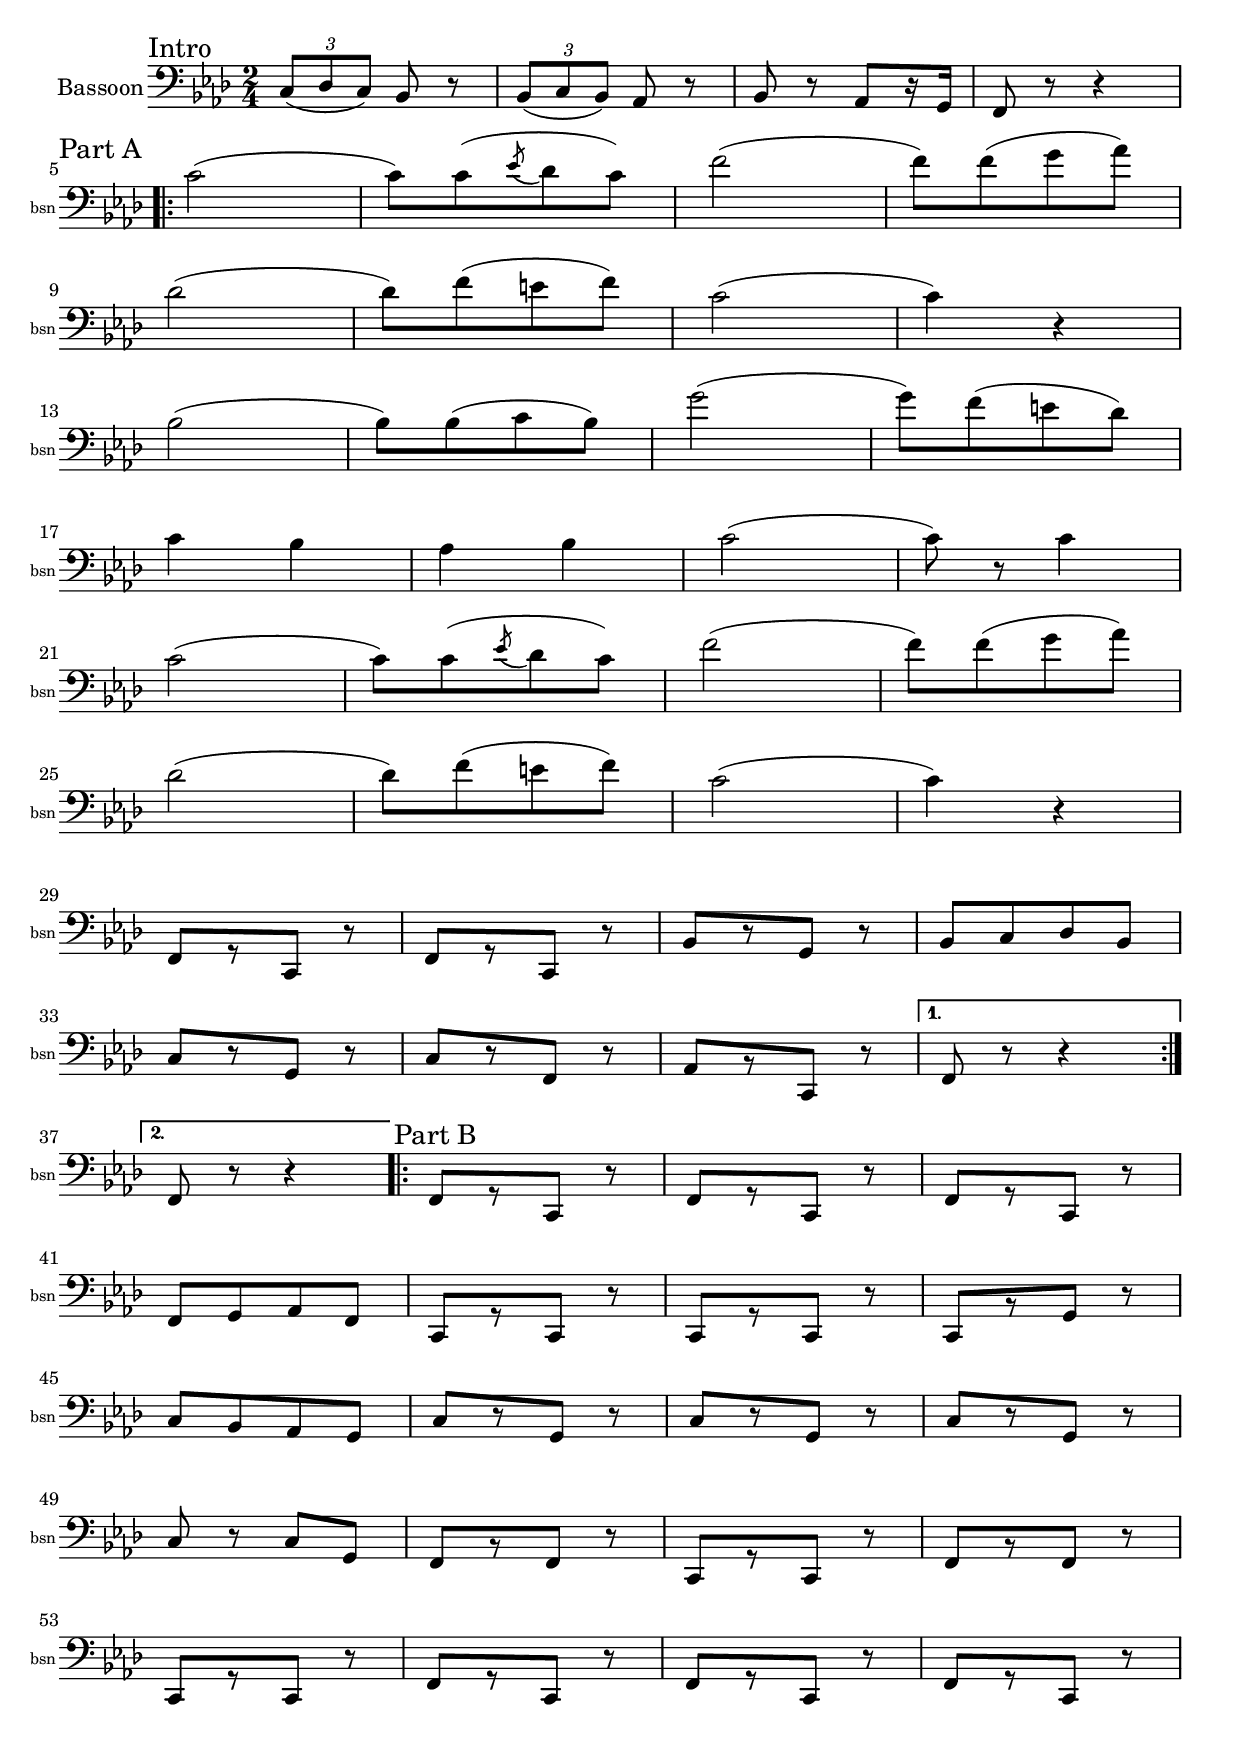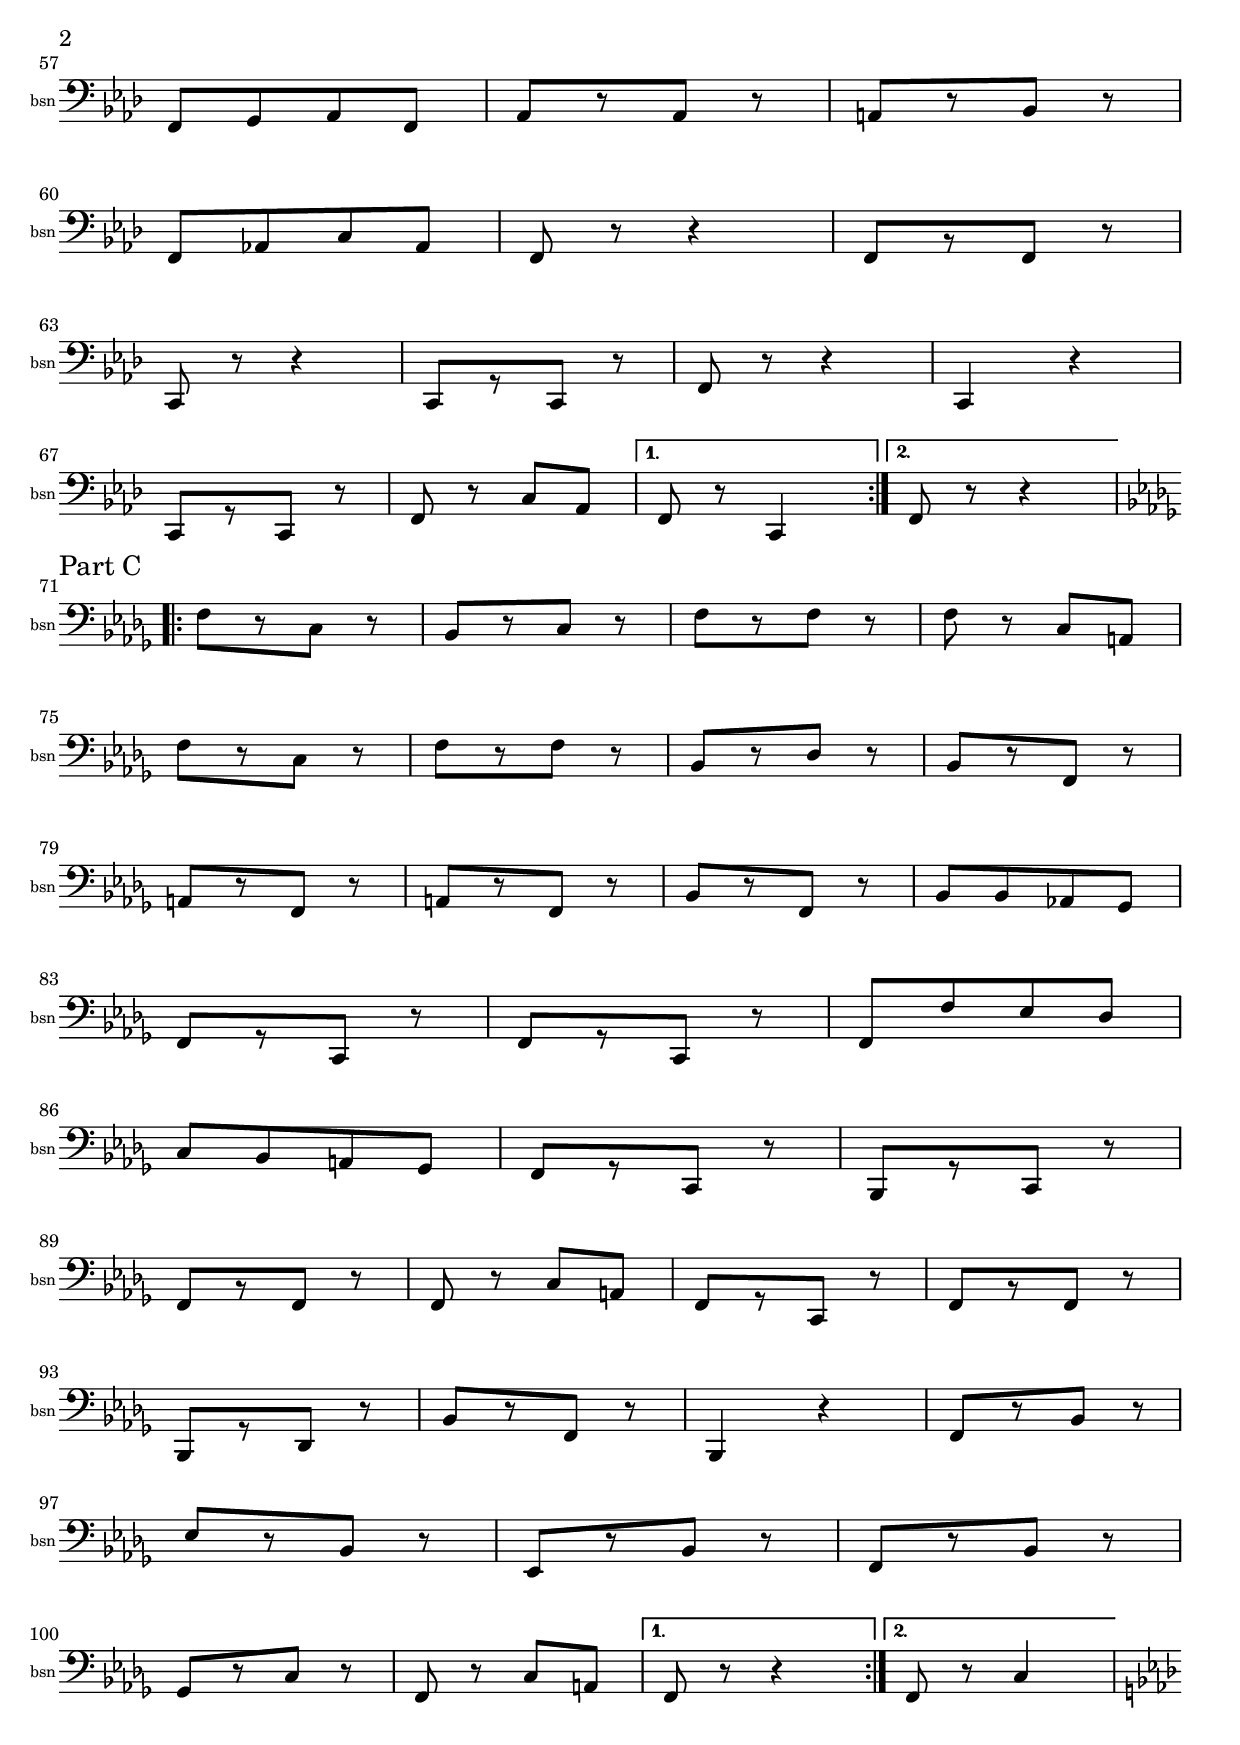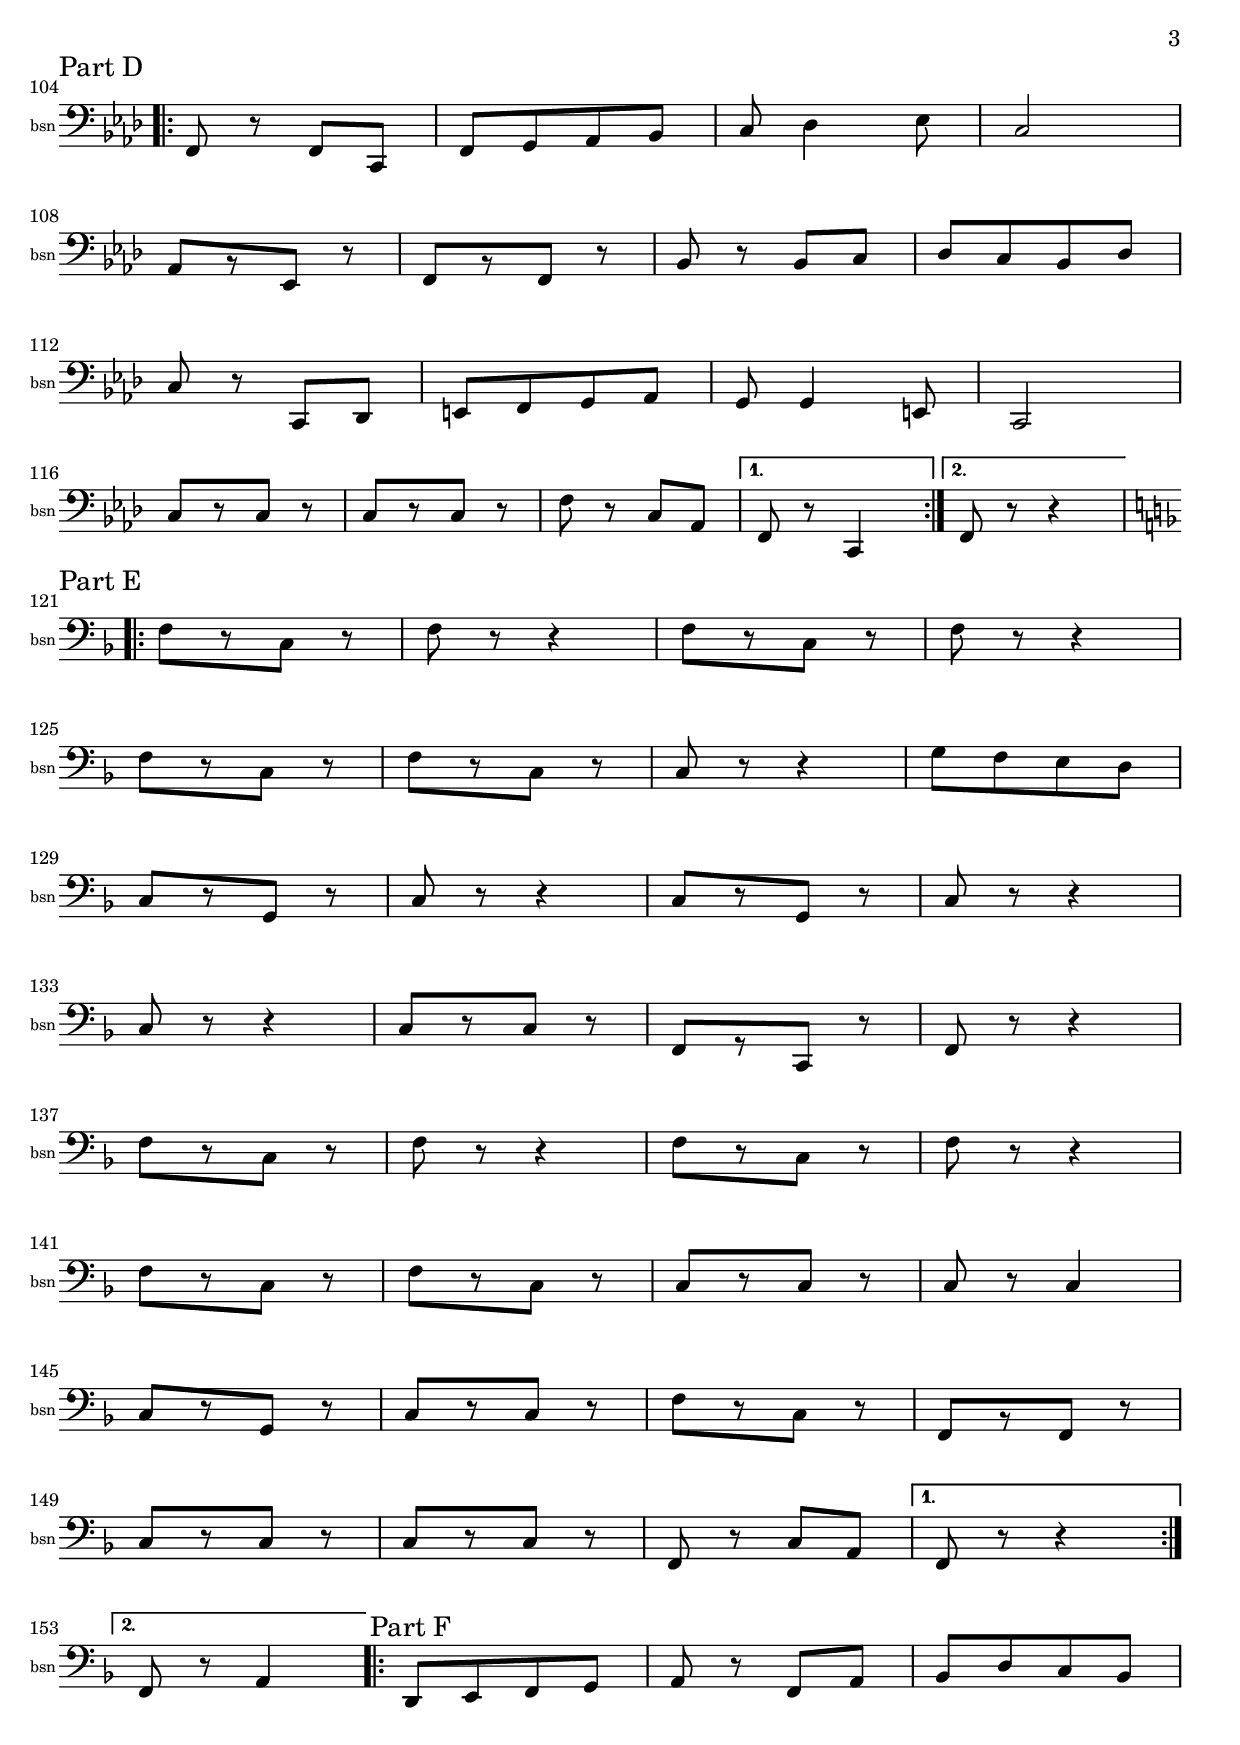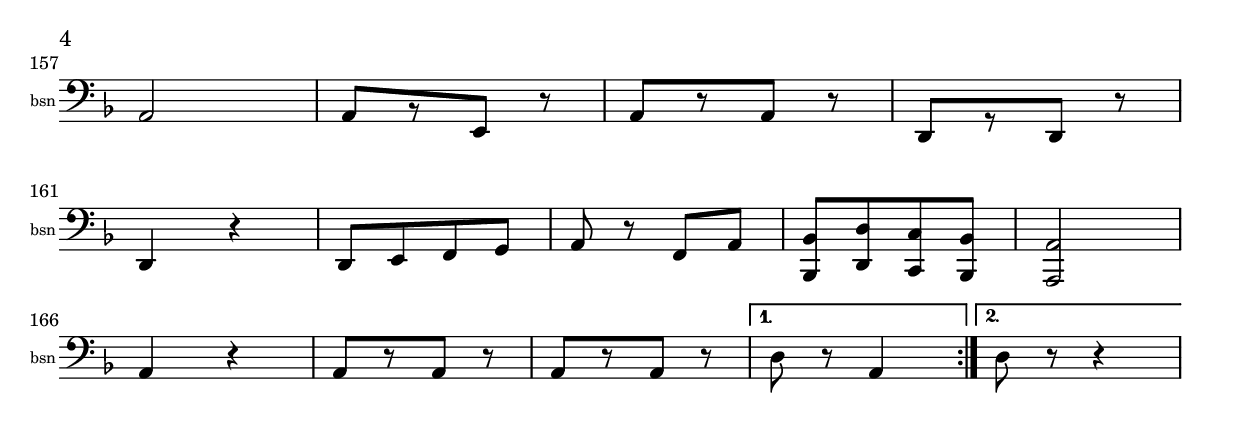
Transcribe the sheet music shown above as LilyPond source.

\version "2.24.0"

\include "helpers.ly"

bassoonA = {
  \sectionLabel "Intro"
  \key aes \major
  | \trl {c8( des c)]} bes r | \trl {bes([ c bes)]} aes r | bes r aes[ r16 g] | f8 r r4 \break

  \sectionLabel "Part A"
  \repeat volta 2 {
    | c''2( | c8)[ c( \acc ees des c)] | f2( | f8)[ f( g aes)] \break
    | des,2( | des8)[ f( e! f)] | c2( | c4) r4 \break
    | bes2( | bes8)[ bes( c bes)] | g'2( | g8)[ f( e! des)] \break
    | c4 bes | aes bes | c2( | c8) r8 c4 \break
    | c2( | c8)[ c( \acc ees des c)] | f2( | f8)[ f( g aes)] \break
    | des,2( | des8)[ f( e! f)] | c2( | c4) r4 \break
    | \rpt 2 { f,,8[ r c] r } | bes'[ r g] r | bes[ c des bes] \break
    |c8[ r g] r | c[ r f,] r | aes[ r c,] r
  }
  \alternative {
    { f8 r r4 \break }
    { f8 r r4 }
  }
} % A part

bassoonB = {
  \sectionLabel "Part B"
  \repeat volta 2 {
    | \rpt 3 { f8[ r c] r } \break
    | f[ g aes f] | \rpt 2 { c[ r c] r } | c[ r g'] r \break
    | c[ bes aes g] | \rpt 3 { c[ r g] r } \break
    | c r c[ g] | f[ r f] r | c[ r c] r| f[ r f] r \break
    | c[ r c] r | \rpt 3 { f[ r c] r } \break
    | f[ g aes f] | aes[ r aes] r | a[ r bes] r \break
    | f[ aes! c aes] | f r r4 | f8[ r f] r \break
    | c r r4 | c8[ r c] r | f r r4 | c4 r \break
    | c8[ r c] r | f r c'[ aes]
  }
  \alternative {
    { f8 r c4 }
    { f8 r r4 \break }
  }
} % B part

bassoonC = {
  \sectionLabel "Part C"
  \key des \major
  \repeat volta 2 {
    | f'8[ r c] r | bes[ r c] r | f[ r f] r | f r c[ a] \break
    | f'8[ r c] r | f[ r f] r | bes,[ r des] r | bes[ r f] r \break
    | \rpt 2 { a[ r f] r } | bes[ r f] r | bes[ bes aes! ges] \break
    | \rpt 2 { f[ r c] r } | f[ f' ees des] \break
    | c[ bes a ges] | f[ r c] r | bes[ r c] r \break
    | f[ r f] r | f r c'[ a] | f[ r c] r | f[ r f] r \break
    | bes,[ r des] r | bes'[ r f] r | bes,4 r | f'8[ r bes] r \break
    | \grace s8 ees[ r bes] r | ees,[ r bes'] r | f[ r bes] r \break
    | ges[ r c] r | f, r c'[ a]
  }
  \alternative {
    { f8 r r4 }
    { f8 r c'4 \break }
  }
} % C part

bassoonD = {
  \sectionLabel "Part D"
  \key aes \major
  \repeat volta 2 {
    | f,8 r f[ c] | f[ g aes bes] | c des4 ees8 | c2 \break
    | aes8[ r ees] r | f[ r f] r | bes r bes[ c] | des[ c bes des] \break
    | c r c,[ des] | e[ f g aes] | g g4 e8 | c2 \break
    | \rpt 2 { c'8[ r c] r } | f r c[ aes]
  }
  \alternative {
    { f8 r c4 }
    { f8 r r4 \break }
  }
} % D part

bassoonE = {
  \sectionLabel "Part E"
  \key f \major
  \repeat volta 2 {
    | \rpt 2 { f'8[ r c] r | f r r4 } \break
    | \rpt 2 { f8[ r c] r } | c r r4 | g'8[ f e d] \break
    | \rpt 2 { c8[ r g] r | c r r4 } \break
    | c8 r r4 | c8[ r c] r | f,[ r c] r | f r r4 \break
    | \rpt 2 { f'8[ r c] r | f r r4 } \break
    | \rpt 2 { f8[ r c] r } | c[ r c] r | c r c4 \break
    | c8[ r g] r | c[ r c] r | f[ r c] r | f,[ r f] r \break
    | \rpt 2 { c'8[ r c] r } | f, r c'[ a]
  }
  \alternative {
    { f8 r r4 \break }
    { f8 r a4 }
  }
} % E part

bassoonF = {
  \sectionLabel "Part F"
  \repeat volta 2 {
    | d,8[ e f g] | a r f[ a] | bes[ d c bes] \break
    | a2 | a8[ r e] r | a[ r a] r | d,[ r d] r \break
    | d4 r | d8[ e f g] | a r f[ a] | <bes, bes'>[ <d d'> <c c'> <bes bes'>] <a a'>2  \break
    | a'4 r | \rpt 2 { a8[ r a] r }
  }
  \alternative {
    { d8 r a4 }
    { d8 r r4 }
  }
} % F part

bassoonNotes = {
  \clef F
  \time 2/4
  \relative {
    \bassoonA
    \bassoonB
    \bassoonC
    \bassoonD
    \bassoonE
    \bassoonF
  }
}

staffBassoon = \new Staff \with {
  instrumentName = "Bassoon"
  shortInstrumentName = \markup \teeny "bsn"
}
\bassoonNotes

\score {
  \staffBassoon
}